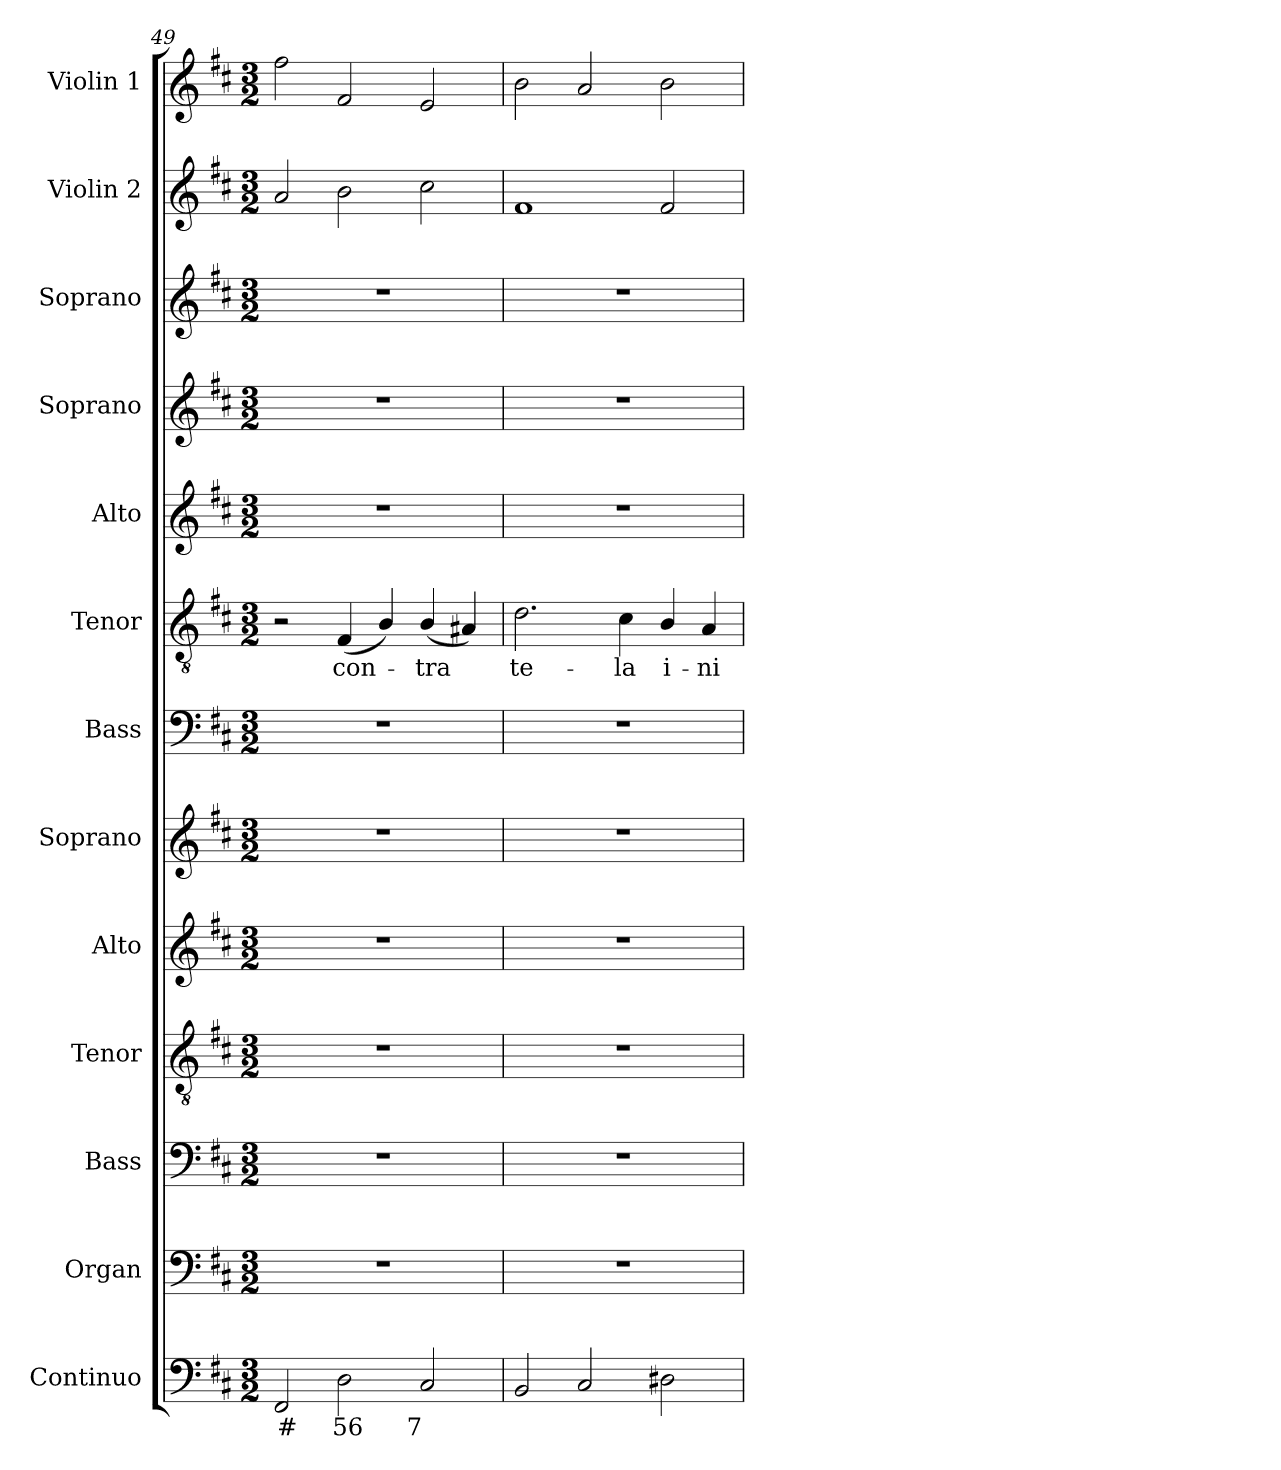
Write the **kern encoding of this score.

**kern	**text	**kern	**kern	**kern	**kern	**kern	**kern	**kern	**text	**kern	**kern	**kern	**kern	**kern
*part13	*part13	*part12	*part11	*part10	*part9	*part8	*part7	*part6	*part6	*part5	*part4	*part3	*part2	*part1
*staff13	*staff13	*staff12	*staff11	*staff10	*staff9	*staff8	*staff7	*staff6	*staff6	*staff5	*staff4	*staff3	*staff2	*staff1
*I"Continuo	*	*I"Organ	*I"Bass	*I"Tenor	*I"Alto	*I"Soprano	*I"Bass	*I"Tenor	*	*I"Alto	*I"Soprano	*I"Soprano	*I"Violin 2	*I"Violin 1
*I'Cont.	*	*I'Org.	*I'B.	*I'T.	*I'A.	*I'S.	*I'B.	*I'T.	*	*I'A.	*I'S.	*I'S.	*I'Vln. 2	*I'Vln. 1
*clefF4	*	*clefF4	*clefF4	*clefGv2	*clefG2	*clefG2	*clefF4	*clefGv2	*	*clefG2	*clefG2	*clefG2	*clefG2	*clefG2
*	*	*	*	*ITrd7c12	*	*	*	*ITrd7c12	*	*	*	*	*	*
*k[f#c#]	*	*k[f#c#]	*k[f#c#]	*k[f#c#]	*k[f#c#]	*k[f#c#]	*k[f#c#]	*k[f#c#]	*	*k[f#c#]	*k[f#c#]	*k[f#c#]	*k[f#c#]	*k[f#c#]
*D:	*	*D:	*D:	*D:	*D:	*D:	*D:	*D:	*	*D:	*D:	*D:	*D:	*D:
*M3/2	*	*M3/2	*M3/2	*M3/2	*M3/2	*M3/2	*M3/2	*M3/2	*	*M3/2	*M3/2	*M3/2	*M3/2	*M3/2
=49	=49	=49	=49	=49	=49	=49	=49	=49	=49	=49	=49	=49	=49	=49
!	!LO:LY:b:color=#000000	!LO:N:vis=1	!LO:N:vis=1	!LO:N:vis=1	!LO:N:vis=1	!LO:N:vis=1	!LO:N:vis=1	!	!	!LO:N:vis=1	!LO:N:vis=1	!LO:N:vis=1	!	!
2FF#i/	#	1.r	1.r	1.r	1.r	1.r	1.r	2r	.	1.r	1.r	1.r	2ai/	2ff#i\
!	!LO:LY:b:color=#000000	!	!	!	!	!	!	!	!	!	!	!	!	!
!	!	!	!	!	!	!	!	!	!LO:LY:b:color=#000000	!	!	!	!	!
2Di\	56	.	.	.	.	.	.	(4FF#i/	con-	.	.	.	2bi\	2f#i/
.	.	.	.	.	.	.	.	4BBi/)	.	.	.	.	.	.
!	!LO:LY:b:color=#000000	!	!	!	!	!	!	!	!	!	!	!	!	!
!	!	!	!	!	!	!	!	!	!LO:LY:b:color=#000000	!	!	!	!	!
2C#i/	7	.	.	.	.	.	.	(4BBi/	-tra	.	.	.	2cc#i\	2ei/
.	.	.	.	.	.	.	.	4AA#Xi/)	.	.	.	.	.	.
=50	=50	=50	=50	=50	=50	=50	=50	=50	=50	=50	=50	=50	=50	=50
!	!	!LO:N:vis=1	!LO:N:vis=1	!LO:N:vis=1	!LO:N:vis=1	!LO:N:vis=1	!LO:N:vis=1	!	!	!	!	!	!	!
!	!	!	!	!	!	!	!	!	!LO:LY:b:color=#000000	!LO:N:vis=1	!LO:N:vis=1	!LO:N:vis=1	!	!
2BBi/	.	1.r	1.r	1.r	1.r	1.r	1.r	2.Di\	te-	1.r	1.r	1.r	1f#i	2bi\
2C#i/	.	.	.	.	.	.	.	.	.	.	.	.	.	2ai/
!	!	!	!	!	!	!	!	!	!LO:LY:b:color=#000000	!	!	!	!	!
.	.	.	.	.	.	.	.	4C#i\	-la	.	.	.	.	.
!	!	!	!	!	!	!	!	!	!LO:LY:b:color=#000000	!	!	!	!	!
2D#Xi\	.	.	.	.	.	.	.	4BBi/	i-	.	.	.	2f#i/	2bi\
!	!	!	!	!	!	!	!	!	!LO:LY:b:color=#000000	!	!	!	!	!
.	.	.	.	.	.	.	.	4AAi/	-ni-	.	.	.	.	.
=	=	=	=	=	=	=	=	=	=	=	=	=	=	=
*-	*-	*-	*-	*-	*-	*-	*-	*-	*-	*-	*-	*-	*-	*-
